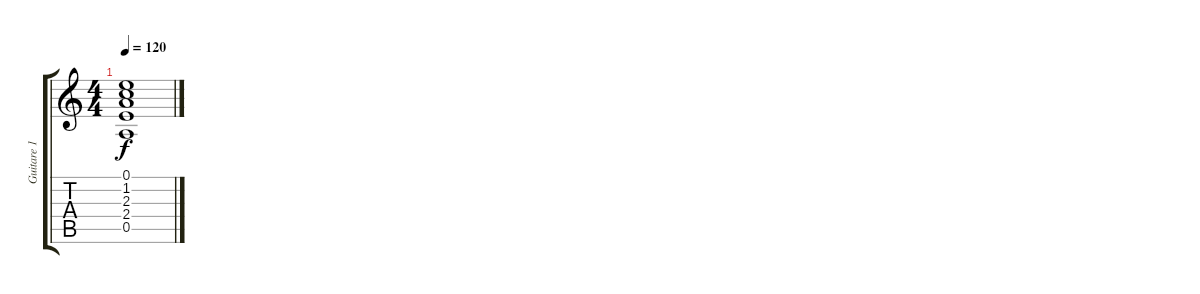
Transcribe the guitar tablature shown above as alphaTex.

\track ("Guitare 1" "Guitare 1") {instrument acousticguitarsteel}
\staff {score tabs}
\tuning (E4 B3 G3 D3 A2 E2) {hide}
\ts (4 4)
\tempo 120
\clef g2
\ks c
(0.1 1.2 2.3 2.4 0.5).1{dy f}
